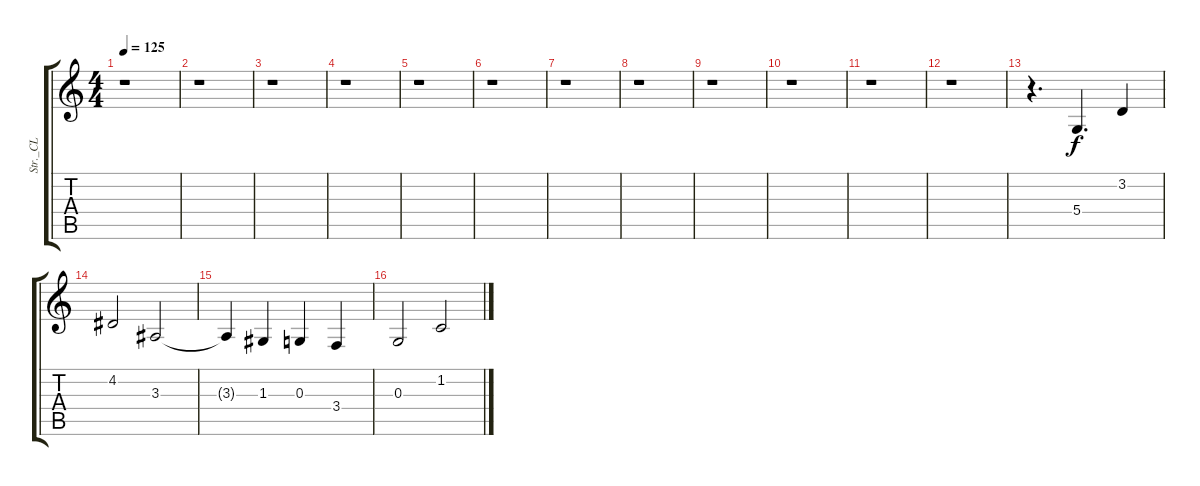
\track ("Str._CL" "Str._CL") {instrument stringensemble1}
\staff {score tabs}
\tuning (E4 B3 G3 D3 A2 E2) {hide}
\ts (4 4)
\tempo 125
\clef g2
\ks c
r.1{dy f} |
r.1 |
r.1 |
r.1 |
r.1 |
r.1 |
r.1 |
r.1 |
r.1 |
r.1 |
r.1 |
r.1 |
r.4{d} 5.4.4{d} 3.2.4 |
4.2.2 3.3.2 |
3.3{t}.4 1.3.4 0.3.4 3.4.4 |
0.3.2 1.2.2
